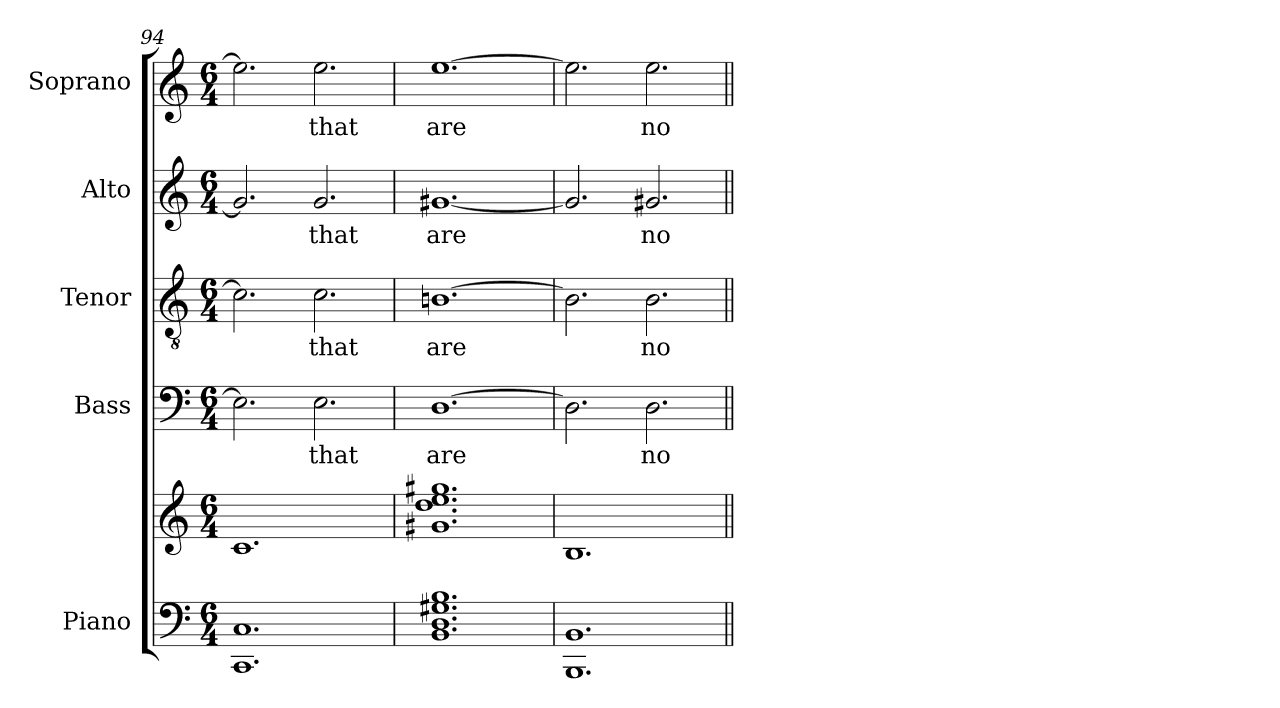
**kern	**kern	**kern	**text	**kern	**text	**kern	**text	**kern	**text
*part5	*part5	*part4	*part4	*part3	*part3	*part2	*part2	*part1	*part1
*staff6	*staff5	*staff4	*staff4	*staff3	*staff3	*staff2	*staff2	*staff1	*staff1
*I"Piano	*	*I"Bass	*	*I"Tenor	*	*I"Alto	*	*I"Soprano	*
*I'Pno	*	*	*	*	*	*	*	*	*
*clefF4	*clefG2	*clefF4	*	*clefGv2	*	*clefG2	*	*clefG2	*
*k[]	*k[]	*k[]	*	*k[]	*	*k[]	*	*k[]	*
*M6/4	*M6/4	*M6/4	*	*M6/4	*	*M6/4	*	*M6/4	*
=94	=94	=94	=94	=94	=94	=94	=94	=94	=94
1.CC 1.C	1.c	2.E\]	.	2.c\]	.	2.g/]	.	2.ee\]	.
!	!	!	!LO:LY:b	!	!LO:LY:b	!	!LO:LY:b	!	!LO:LY:b
.	.	2.E\	that	2.c\	that	2.g/	that	2.ee\	that
=95	=95	=95	=95	=95	=95	=95	=95	=95	=95
!	!	!	!LO:LY:b	!	!LO:LY:b	!	!LO:LY:b	!	!LO:LY:b
1.BB 1.D 1.G#X 1.B	1.g#X 1.dd 1.ee 1.gg#X	[1.D	are	[1.Bn	are	[1.g#X	are	[1.ee	are
=96	=96	=96	=96	=96	=96	=96	=96	=96	=96
1.BBB 1.BB	1.B	2.D\]	.	2.B\]	.	2.g#/]	.	2.ee\]	.
!	!	!	!LO:LY:b	!	!LO:LY:b	!	!LO:LY:b	!	!LO:LY:b
.	.	2.D\	no	2.B\	no	2.g#X/	no	2.ee\	no
=||	=||	=||	=||	=||	=||	=||	=||	=||	=||
*-	*-	*-	*-	*-	*-	*-	*-	*-	*-
